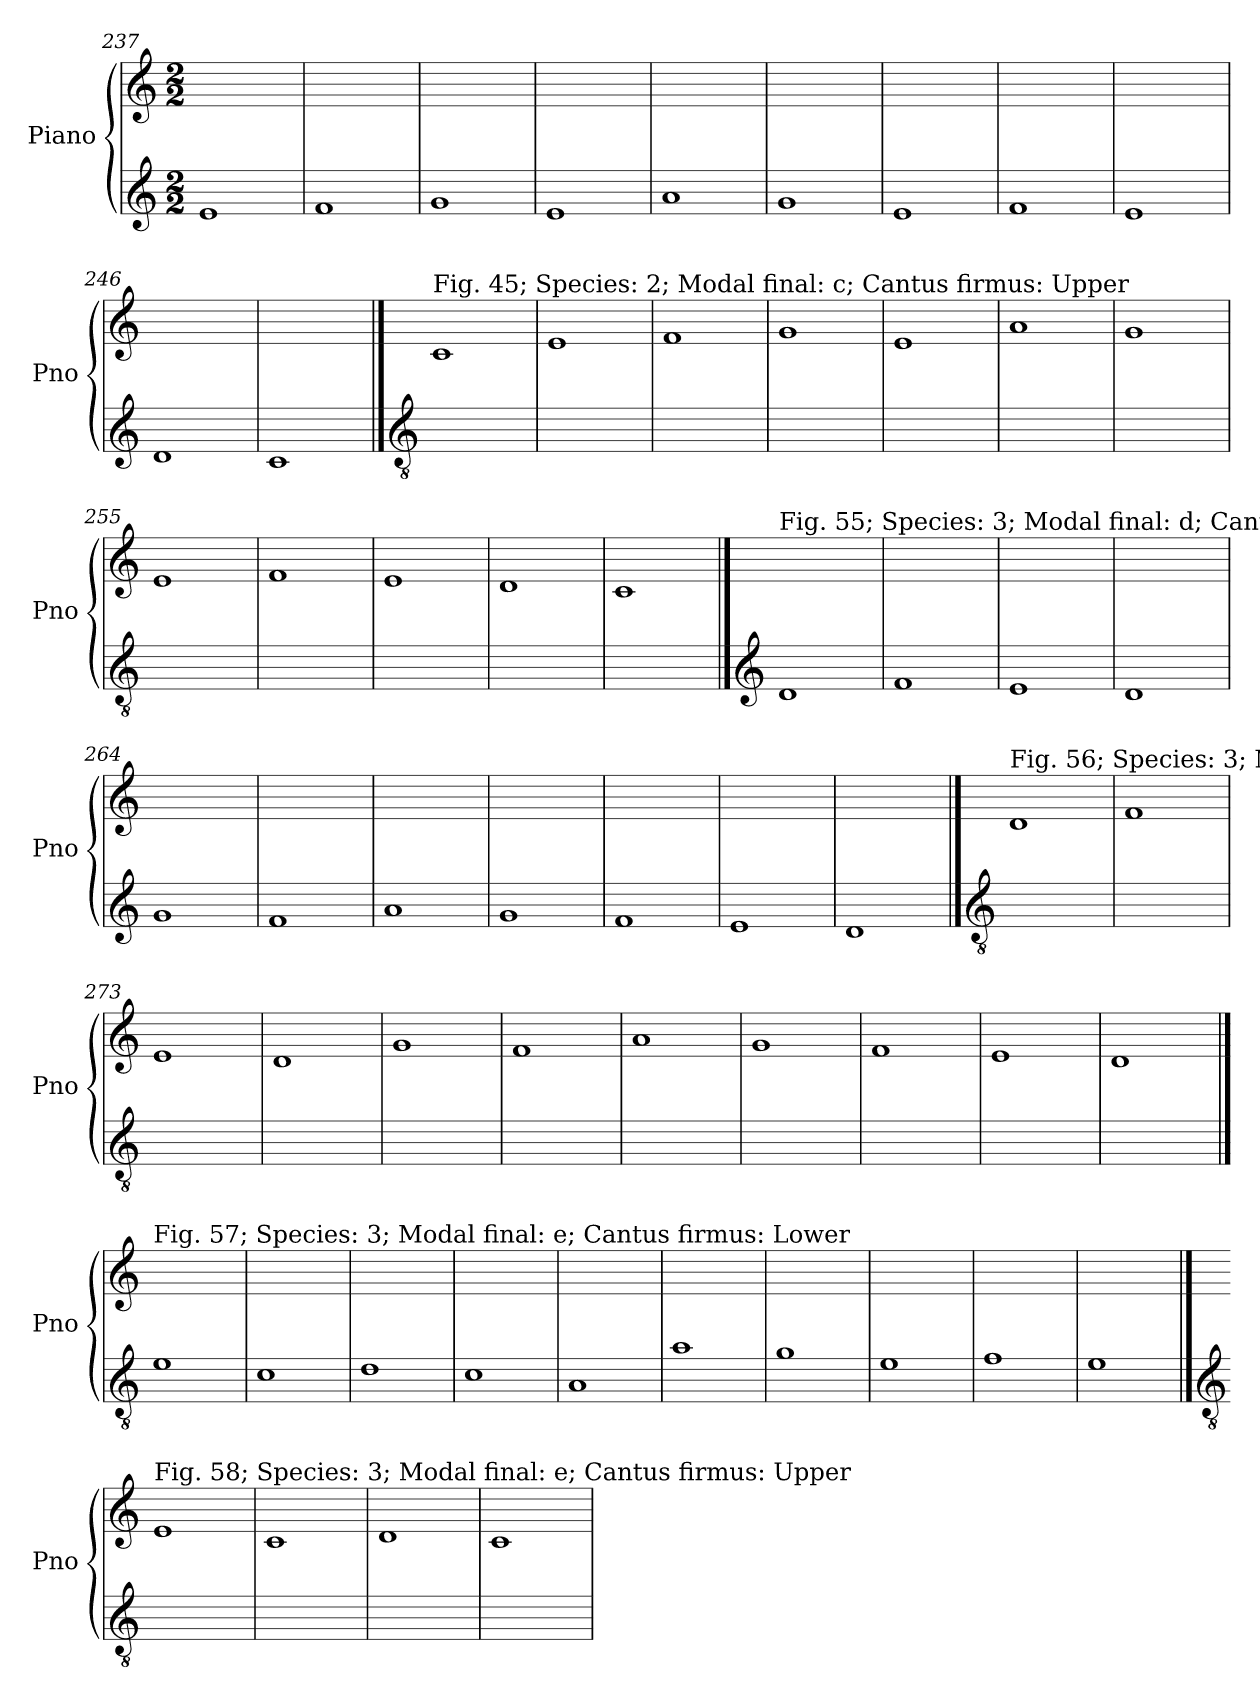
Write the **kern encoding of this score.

**kern	**kern
*part2	*part1
*staff2	*staff1
*I"Piano	*I"Piano
*I'Pno	*I'Pno
*clefG2	*clefG2
*k[]	*k[]
*M2/2	*M2/2
=237	=237
1e	1ryy
=238	=238
1f	1ryy
=239	=239
1g	1ryy
=240	=240
1e	1ryy
=241	=241
1a	1ryy
=242	=242
1g	1ryy
!!LO:LB:g=z
=243	=243
1e	1ryy
=244	=244
1f	1ryy
=245	=245
1e	1ryy
=246	=246
1d	1ryy
=247	=247
1c	1ryy
!!LO:LB:g=z
==248	==248
*clefGv2	*
!	!LO:TX:a:t=Fig. 45; Species&colon; 2; Modal final&colon; c; Cantus firmus&colon; Upper
1ryy	1c
=249	=249
1ryy	1e
=250	=250
1ryy	1f
=251	=251
1ryy	1g
=252	=252
1ryy	1e
=253	=253
1ryy	1a
=254	=254
1ryy	1g
!!LO:LB:g=z
=255	=255
1ryy	1e
=256	=256
1ryy	1f
=257	=257
1ryy	1e
=258	=258
1ryy	1d
=259	=259
1ryy	1c
!!LO:PB:g=z
==260	==260
*clefG2	*
!	!LO:TX:a:t=Fig. 55; Species&colon; 3; Modal final&colon; d; Cantus firmus&colon; Lower
1d	1ryy
=261	=261
1f	1ryy
=262	=262
1e	1ryy
=263	=263
1d	1ryy
=264	=264
1g	1ryy
!!LO:LB:g=z
=265	=265
1f	1ryy
=266	=266
1a	1ryy
=267	=267
1g	1ryy
=268	=268
1f	1ryy
=269	=269
1e	1ryy
=270	=270
1d	1ryy
!!LO:LB:g=z
==271	==271
*clefGv2	*
!	!LO:TX:a:t=Fig. 56; Species&colon; 3; Modal final&colon; d; Cantus firmus&colon; Upper
1ryy	1d
=272	=272
1ryy	1f
=273	=273
1ryy	1e
=274	=274
1ryy	1d
=275	=275
1ryy	1g
=276	=276
1ryy	1f
!!LO:LB:g=z
=277	=277
1ryy	1a
=278	=278
1ryy	1g
=279	=279
1ryy	1f
=280	=280
1ryy	1e
=281	=281
1ryy	1d
!!LO:LB:g=z
==282	==282
!	!LO:TX:a:t=Fig. 57; Species&colon; 3; Modal final&colon; e; Cantus firmus&colon; Lower
1e	1ryy
=283	=283
1c	1ryy
=284	=284
1d	1ryy
=285	=285
1c	1ryy
=286	=286
1A	1ryy
!!LO:LB:g=z
=287	=287
1a	1ryy
=288	=288
1g	1ryy
=289	=289
1e	1ryy
=290	=290
1f	1ryy
=291	=291
1e	1ryy
!!LO:PB:g=z
==292	==292
*clefGv2	*
!	!LO:TX:a:t=Fig. 58; Species&colon; 3; Modal final&colon; e; Cantus firmus&colon; Upper
1ryy	1e
=293	=293
1ryy	1c
=294	=294
1ryy	1d
=295	=295
1ryy	1c
=	=
*-	*-
